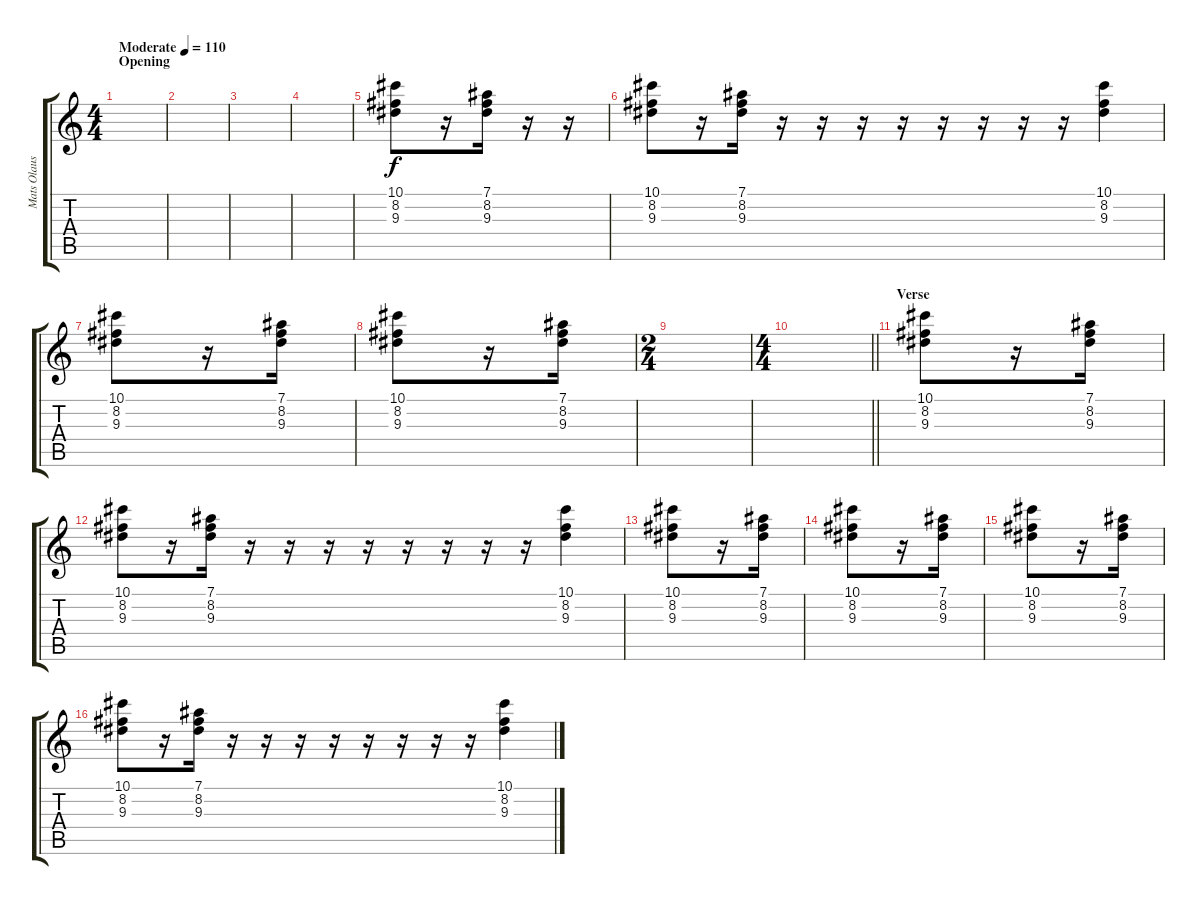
\track ("Mats Olausson" "Mats Olaus") {instrument rockorgan}
\staff {score tabs}
\tuning (Eb5 Bb4 Gb4 Db4 Ab3 Eb3) {hide}
\ts (4 4)
\section ("" "Opening")
\tempo (110 "Moderate")
\clef g2
\ks c
|
|
|
|
(10.1 8.2 9.3).8 r.16 (7.1 8.2 9.3).16 r.16 r.16 |
(10.1 8.2 9.3).8 r.16 (7.1 8.2 9.3).16 r.16 r.16 r.16 r.16 r.16 r.16 r.16 r.16 (10.1 8.2 9.3).4 |
(10.1 8.2 9.3).8 r.16 (7.1 8.2 9.3).16 |
(10.1 8.2 9.3).8 r.16 (7.1 8.2 9.3).16 |
\ts (2 4)
|
\ts (4 4)
\barLineRight lightlight
|
\section ("" "Verse")
(10.1 8.2 9.3).8 r.16 (7.1 8.2 9.3).16 |
(10.1 8.2 9.3).8 r.16 (7.1 8.2 9.3).16 r.16 r.16 r.16 r.16 r.16 r.16 r.16 r.16 (10.1 8.2 9.3).4 |
(10.1 8.2 9.3).8 r.16 (7.1 8.2 9.3).16 |
(10.1 8.2 9.3).8 r.16 (7.1 8.2 9.3).16 |
(10.1 8.2 9.3).8 r.16 (7.1 8.2 9.3).16 |
(10.1 8.2 9.3).8 r.16 (7.1 8.2 9.3).16 r.16 r.16 r.16 r.16 r.16 r.16 r.16 r.16 (10.1 8.2 9.3).4
